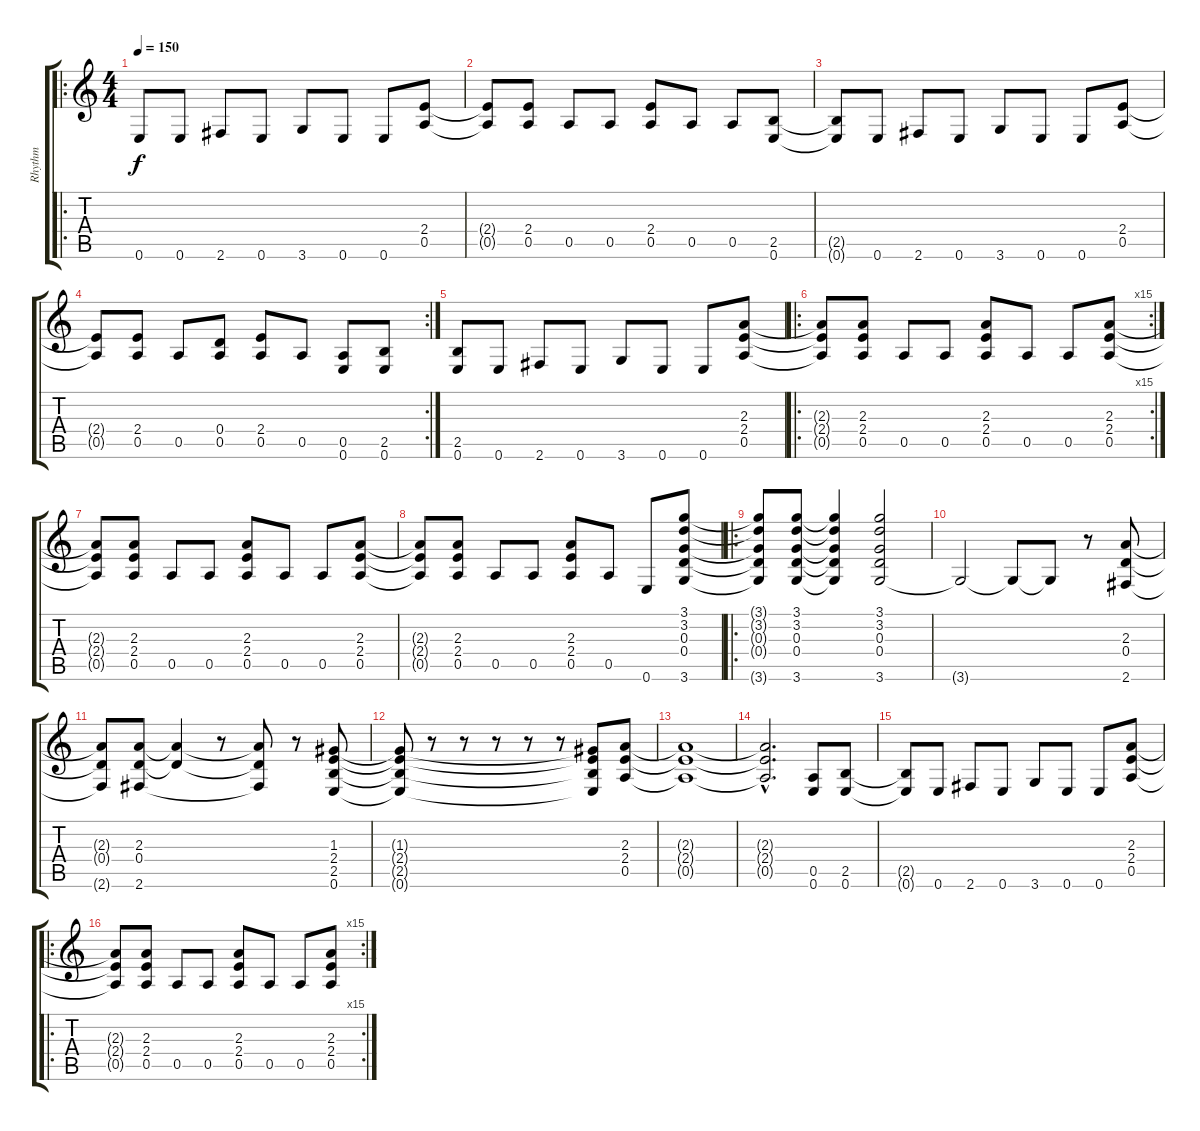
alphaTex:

\track ("Rhythm" "Rhythm") {instrument overdrivenguitar}
\staff {score tabs}
\tuning (E4 B3 G3 D3 A2 E2) {hide}
\ro
\ts (4 4)
\tempo 150
\clef g2
\ks c
0.6.8{dy f volume 10 instrument overdrivenguitar} 0.6.8 2.6.8 0.6.8 3.6.8 0.6.8 0.6.8 (2.4 0.5).8 |
(2.4{t} 0.5{t}).8 (2.4 0.5).8 0.5.8 0.5.8 (2.4 0.5).8 0.5.8 0.5.8 (2.5 0.6).8 |
(2.5{t} 0.6{t}).8 0.6.8 2.6.8 0.6.8 3.6.8 0.6.8 0.6.8 (2.4 0.5).8 |
\rc 2
(2.4{t} 0.5{t}).8 (2.4 0.5).8 0.5.8 (0.4 0.5).8 (2.4 0.5).8 0.5.8 (0.5 0.6).8 (2.5 0.6).8 |
(2.5 0.6).8{volume 15 instrument distortionguitar} 0.6.8 2.6.8 0.6.8 3.6.8 0.6.8 0.6.8 (2.3 2.4 0.5).8{volume 11 instrument distortionguitar} |
\ro
\rc 15
(2.3{t} 2.4{t} 0.5{t}).8 (2.3 2.4 0.5).8 0.5.8 0.5.8 (2.3 2.4 0.5).8 0.5.8 0.5.8 (2.3 2.4 0.5).8 |
(2.3{t} 2.4{t} 0.5{t}).8{volume 12} (2.3 2.4 0.5).8 0.5.8 0.5.8 (2.3 2.4 0.5).8 0.5.8 0.5.8 (2.3 2.4 0.5).8 |
(2.3{t} 2.4{t} 0.5{t}).8 (2.3 2.4 0.5).8 0.5.8 0.5.8 (2.3 2.4 0.5).8 0.5.8 0.6.8{volume 12 instrument distortionguitar} (3.1 3.2 0.3 0.4 3.6).8 |
\ro
(3.1{t} 3.2{t} 0.3{t} 0.4{t} 3.6{t}).8 (3.1 3.2 0.3 0.4 3.6).8 (3.1{t} 3.2{t} 0.3{t} 0.4{t} 3.6{t}).4 (3.1 3.2 0.3 0.4 3.6).2 |
3.6{t}.2 3.6{t}.8 3.6{t}.8 r.8 (2.3 0.4 2.6).8 |
(2.3{t} 0.4{t} 2.6{t}).8 (2.3 0.4 2.6).8 (2.3{t} 0.4{t}).4 r.8 (2.3{t} 0.4{t} 2.6{t}).8 r.8 (1.3 2.4 2.5 0.6).8 |
(1.3{t} 2.4{t} 2.5{t} 0.6{t}).8 r.8 r.8 r.8 r.8 r.8 (1.3{t} 2.4{t} 2.5{t} 0.6{t}).8 (2.3 2.4 0.5).8 |
(2.3{t} 2.4{t} 0.5{t}).1 |
(2.3{hac t} 2.4{hac t} 0.5{hac t}).2{d} (0.5 0.6).8 (2.5 0.6).8 |
(2.5{t} 0.6{t}).8{volume 13 instrument distortionguitar} 0.6.8 2.6.8 0.6.8 3.6.8 0.6.8 0.6.8 (2.3 2.4 0.5).8{volume 11 instrument distortionguitar} |
\ro
\rc 15
(2.3{t} 2.4{t} 0.5{t}).8 (2.3 2.4 0.5).8 0.5.8 0.5.8 (2.3 2.4 0.5).8 0.5.8 0.5.8 (2.3 2.4 0.5).8
